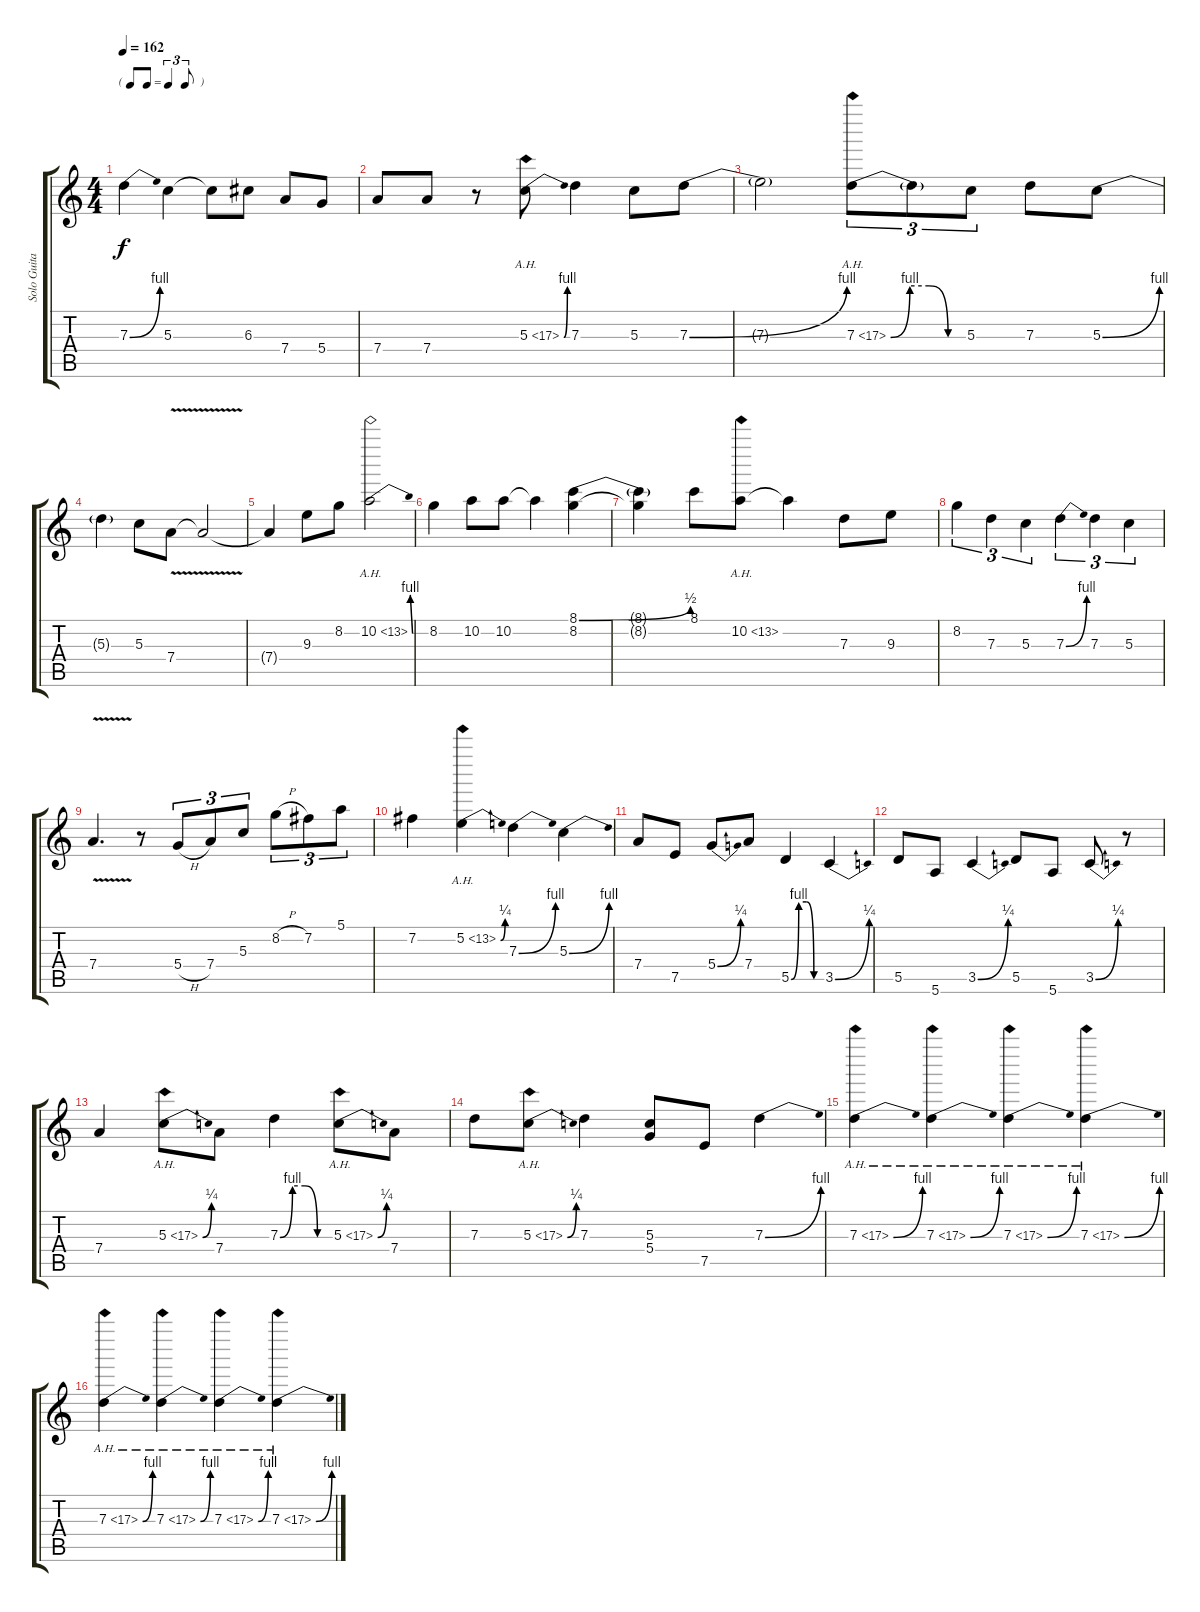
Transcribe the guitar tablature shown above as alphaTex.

\track ("Solo Guitar" "Solo Guita") {instrument distortionguitar}
\staff {score tabs}
\tuning (E4 B3 G3 D3 A2 E2) {hide}
\ts (4 4)
\tf triplet8th
\tempo 162
\clef g2
\ks c
7.3{be (bend 0 0 60 4)}.4{dy f} 5.3.4 5.3{t}.8 6.3.8 7.4.8 5.4.8 |
7.4.8 7.4.8 r.8 5.3{be (bend 0 0 60 4) ah 12}.8 7.3.4 5.3.8 7.3{be (bend 0 0 60 4)}.8 |
7.3{t}.2 7.3{be (custom 0 0 15 4 30 4 45 0 60 0) ah 10}.8{tu (3 2)} 7.3{t}.8{tu (3 2)} 5.3.8{tu (3 2)} 7.3.8 5.3{be (bend 0 0 60 4)}.8 |
5.3{t}.4 5.3.8 7.4{v}.8 7.4{t}.2 |
7.4{t}.4 9.3.8 8.2.8 10.2{be (bend 0 0 60 4) ah 3}.2 |
8.2.4 10.2.8 10.2.8 10.2{t}.4 (8.1{be (bend 0 0 60 2)} 8.2).4 |
(8.1{t} 8.2{t}).4 8.1.8 10.2{ah 3}.8 10.2{t}.4 7.3.8 9.3.8 |
8.2.4{tu (3 2)} 7.3.4{tu (3 2)} 5.3.4{tu (3 2)} 7.3{be (bend 0 0 60 4)}.4{tu (3 2)} 7.3.4{tu (3 2)} 5.3.4{tu (3 2)} |
7.4{v}.4{d} r.8 5.4{h}.8{tu (3 2)} 7.4.8{tu (3 2)} 5.3.8{tu (3 2)} 8.2{h}.8{tu (3 2)} 7.2.8{tu (3 2)} 5.1.8{tu (3 2)} |
7.2.4 5.2{be (bend 0 0 60 1) ah 8}.4 7.3{be (bend 0 0 60 4)}.4 5.3{be (bend 0 0 60 4)}.4 |
7.4.8 7.5.8 5.4{be (bend 0 0 60 1)}.8 7.4.8 5.5{be (custom 0 0 15 4 30 4 45 0 60 0)}.4 3.5{be (bend 0 0 60 1)}.4 |
5.5.8 5.6.8 3.5{be (bend 0 0 60 1)}.4 5.5.8 5.6.8 3.5{be (bend 0 0 60 1)}.8 r.8 |
7.4.4 5.3{be (bend 0 0 60 1) ah 12}.8 7.4.8 7.3{be (custom 0 0 15 4 30 4 45 0 60 0)}.4 5.3{be (bend 0 0 60 1) ah 12}.8 7.4.8 |
7.3.8 5.3{be (bend 0 0 60 1) ah 12}.8 7.3.4 (5.3 5.4).8 7.5.8 7.3{be (bend 0 0 60 4)}.4 |
7.3{be (bend 0 0 60 4) ah 10}.4 7.3{be (bend 0 0 60 4) ah 10}.4 7.3{be (bend 0 0 60 4) ah 10}.4 7.3{be (bend 0 0 60 4) ah 10}.4 |
7.3{be (bend 0 0 60 4) ah 10}.4 7.3{be (bend 0 0 60 4) ah 10}.4 7.3{be (bend 0 0 60 4) ah 10}.4 7.3{be (bend 0 0 60 4) ah 10}.4
